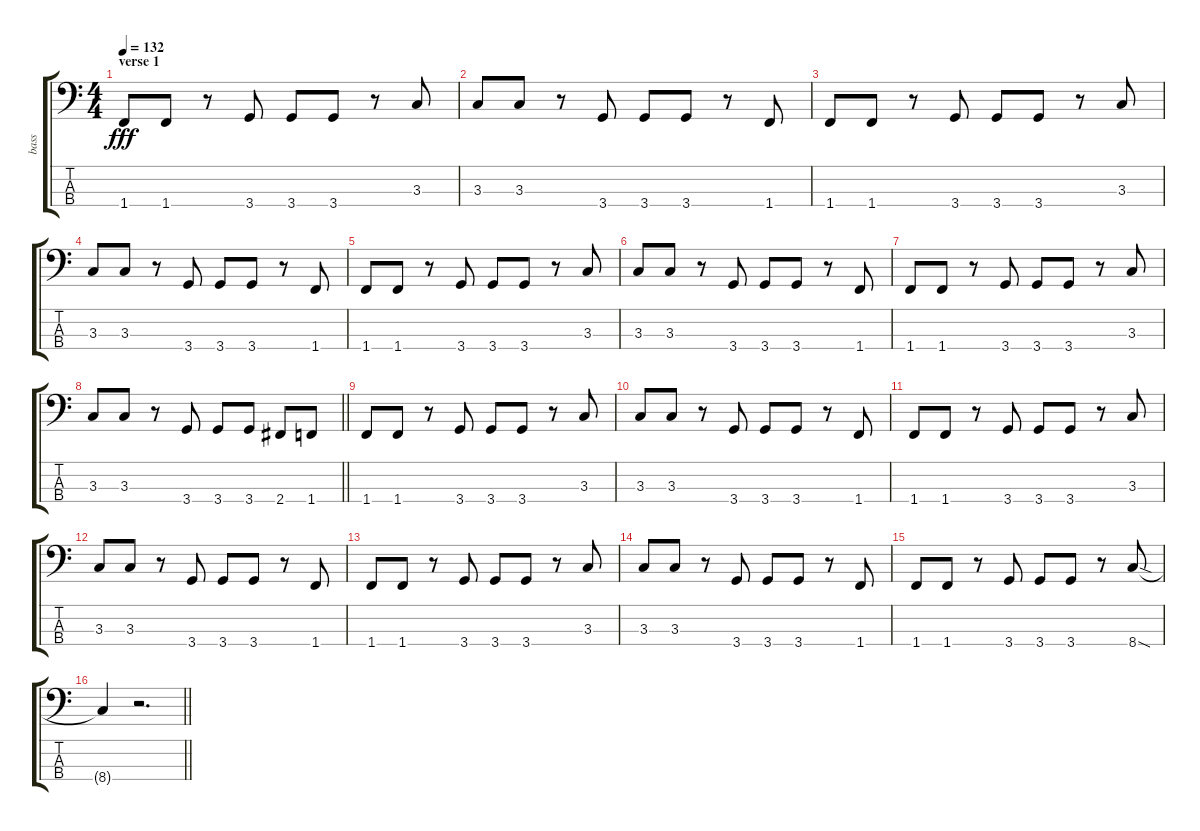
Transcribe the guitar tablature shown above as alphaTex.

\track ("bass" "bass") {instrument electricbassfinger}
\staff {score tabs}
\tuning (G2 D2 A1 E1) {hide}
\ts (4 4)
\section ("" "verse 1")
\tempo 132
\clef f4
\ks c
1.4.8{dy fff} 1.4.8 r.8 3.4.8 3.4.8 3.4.8 r.8 3.3.8 |
3.3.8 3.3.8 r.8 3.4.8 3.4.8 3.4.8 r.8 1.4.8 |
1.4.8 1.4.8 r.8 3.4.8 3.4.8 3.4.8 r.8 3.3.8 |
3.3.8 3.3.8 r.8 3.4.8 3.4.8 3.4.8 r.8 1.4.8 |
1.4.8 1.4.8 r.8 3.4.8 3.4.8 3.4.8 r.8 3.3.8 |
3.3.8 3.3.8 r.8 3.4.8 3.4.8 3.4.8 r.8 1.4.8 |
1.4.8 1.4.8 r.8 3.4.8 3.4.8 3.4.8 r.8 3.3.8 |
\barLineRight lightlight
3.3.8 3.3.8 r.8 3.4.8 3.4.8 3.4.8 2.4.8 1.4.8 |
\section ("" "")
1.4.8 1.4.8 r.8 3.4.8 3.4.8 3.4.8 r.8 3.3.8 |
3.3.8 3.3.8 r.8 3.4.8 3.4.8 3.4.8 r.8 1.4.8 |
1.4.8 1.4.8 r.8 3.4.8 3.4.8 3.4.8 r.8 3.3.8 |
3.3.8 3.3.8 r.8 3.4.8 3.4.8 3.4.8 r.8 1.4.8 |
1.4.8 1.4.8 r.8 3.4.8 3.4.8 3.4.8 r.8 3.3.8 |
3.3.8 3.3.8 r.8 3.4.8 3.4.8 3.4.8 r.8 1.4.8 |
1.4.8 1.4.8 r.8 3.4.8 3.4.8 3.4.8 r.8 8.4{sod}.8 |
\barLineRight lightlight
8.4{t}.4 r.2{d}
